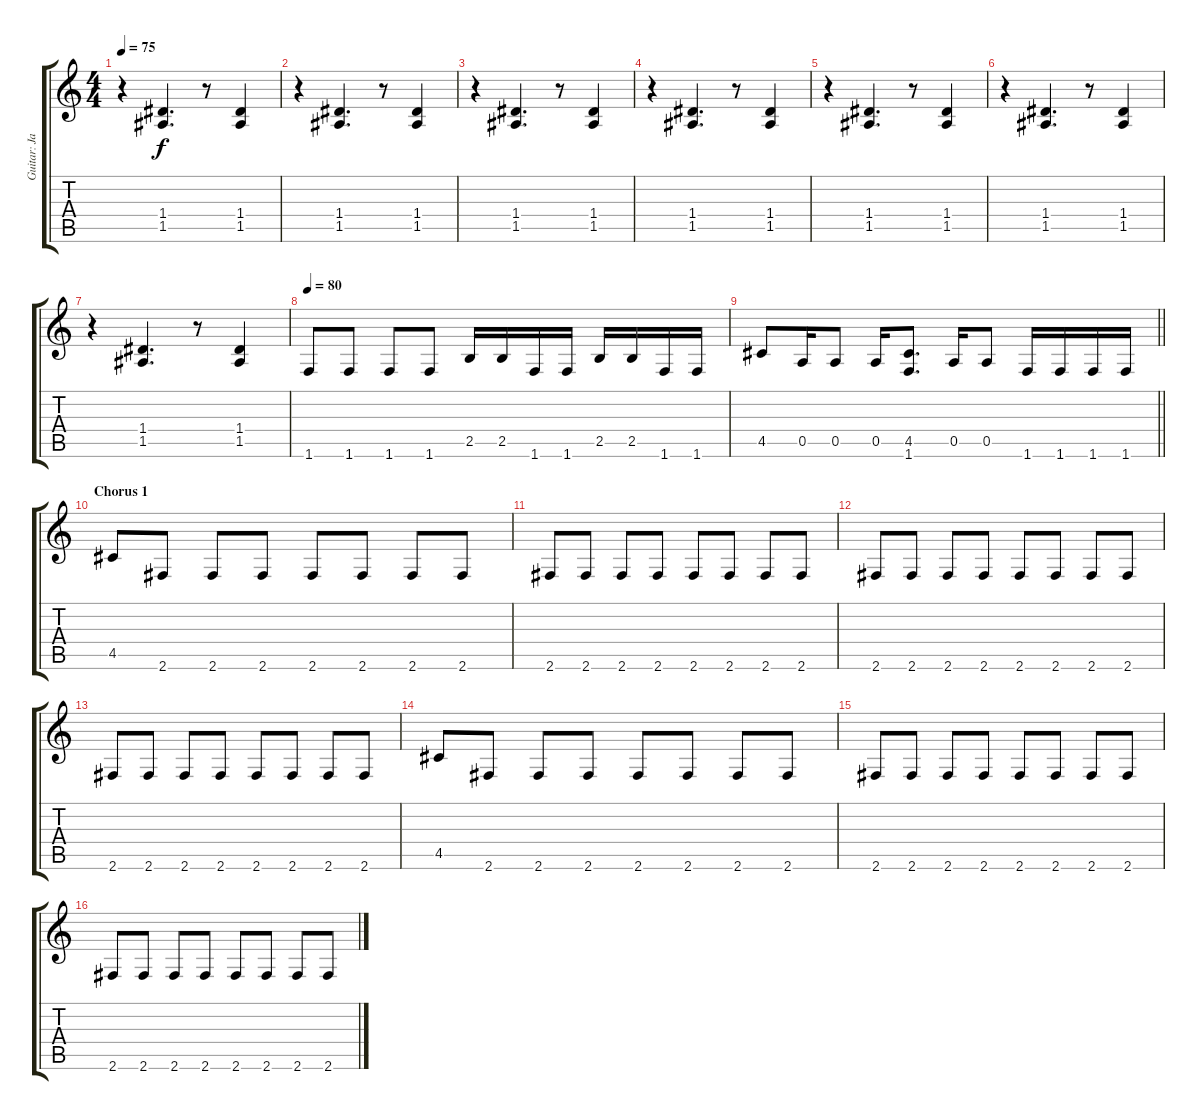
\track ("Guitar: James Young" "Guitar: Ja") {instrument electricguitarclean}
\staff {score tabs}
\tuning (E4 B3 G3 D3 A2 E2) {hide}
\ts (4 4)
\tempo 75
\clef g2
\ks c
r.4{dy f} (1.4 1.5).4{d} r.8 (1.4 1.5).4 |
r.4 (1.4 1.5).4{d} r.8 (1.4 1.5).4 |
r.4 (1.4 1.5).4{d} r.8 (1.4 1.5).4 |
r.4 (1.4 1.5).4{d} r.8 (1.4 1.5).4 |
r.4 (1.4 1.5).4{d} r.8 (1.4 1.5).4 |
r.4 (1.4 1.5).4{d} r.8 (1.4 1.5).4 |
r.4 (1.4 1.5).4{d} r.8 (1.4 1.5).4 |
\tempo 80
1.6.8 1.6.8 1.6.8 1.6.8 2.5.16 2.5.16 1.6.16 1.6.16 2.5.16 2.5.16 1.6.16 1.6.16 |
\barLineRight lightlight
4.5.8 0.5.16 0.5.8 0.5.16 (4.5 1.6).8{d} 0.5.16 0.5.8 1.6.16 1.6.16 1.6.16 1.6.16 |
\section ("" "Chorus 1")
4.5.8 2.6.8 2.6.8 2.6.8 2.6.8 2.6.8 2.6.8 2.6.8 |
2.6.8 2.6.8 2.6.8 2.6.8 2.6.8 2.6.8 2.6.8 2.6.8 |
2.6.8 2.6.8 2.6.8 2.6.8 2.6.8 2.6.8 2.6.8 2.6.8 |
2.6.8 2.6.8 2.6.8 2.6.8 2.6.8 2.6.8 2.6.8 2.6.8 |
4.5.8 2.6.8 2.6.8 2.6.8 2.6.8 2.6.8 2.6.8 2.6.8 |
2.6.8 2.6.8 2.6.8 2.6.8 2.6.8 2.6.8 2.6.8 2.6.8 |
2.6.8 2.6.8 2.6.8 2.6.8 2.6.8 2.6.8 2.6.8 2.6.8
